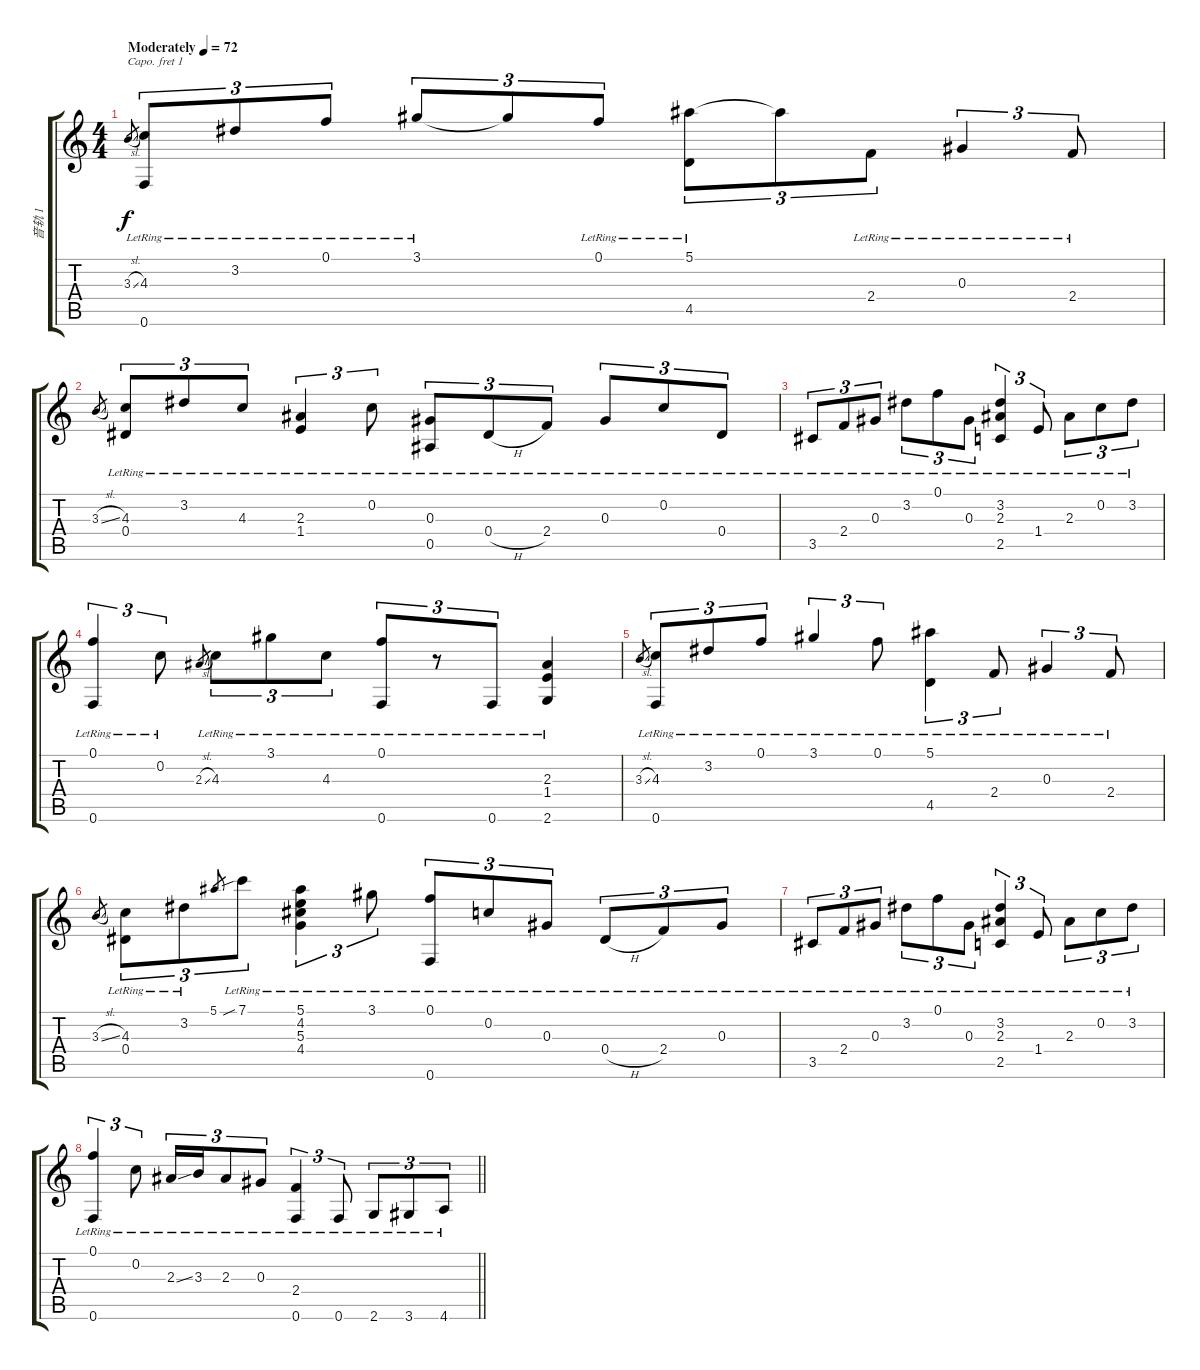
\track ("音轨 1" "音轨 1") {instrument acousticguitarsteel}
\staff {score tabs}
\capo 1
\tuning (E4 B3 G3 D3 A2 E2) {hide}
\ts (4 4)
\tempo (72 "Moderately")
\clef g2
\ks c
3.3{sl}.8{gr dy f instrument acousticguitarsteel} (4.3{lr} 0.6{lr}).8{tu (3 2)} 3.2{lr}.8{tu (3 2)} 0.1{lr}.8{tu (3 2)} 3.1{lr}.8{tu (3 2)} 3.1{t}.8{tu (3 2) beam Up} 0.1{lr}.8{tu (3 2)} (5.1{lr} 4.5{lr}).8{tu (3 2)} 5.1{t}.8{tu (3 2)} 2.4{lr}.8{tu (3 2)} 0.3{lr}.4{tu (3 2)} 2.4{lr}.8{tu (3 2)} |
3.3{sl}.8{gr} (4.3{lr} 0.4{lr}).8{tu (3 2)} 3.2{lr}.8{tu (3 2)} 4.3{lr}.8{tu (3 2)} (2.3{lr} 1.4{lr}).4{tu (3 2)} 0.2{lr}.8{tu (3 2)} (0.3{lr} 0.5{lr}).8{tu (3 2)} 0.4{h lr}.8{tu (3 2)} 2.4{lr}.8{tu (3 2)} 0.3{lr}.8{tu (3 2)} 0.2{lr}.8{tu (3 2)} 0.4{lr}.8{tu (3 2)} |
3.5{lr}.8{tu (3 2)} 2.4{lr}.8{tu (3 2)} 0.3{lr}.8{tu (3 2)} 3.2{lr}.8{tu (3 2)} 0.1{lr}.8{tu (3 2)} 0.3{lr}.8{tu (3 2)} (3.2{lr} 2.3{lr} 2.5{lr}).4{tu (3 2)} 1.4{lr}.8{tu (3 2)} 2.3{lr}.8{tu (3 2)} 0.2{lr}.8{tu (3 2)} 3.2{lr}.8{tu (3 2)} |
(0.1{lr} 0.6{lr}).4{tu (3 2)} 0.2{lr}.8{tu (3 2)} 2.3{sl}.8{gr} 4.3{lr}.8{tu (3 2)} 3.1{lr}.8{tu (3 2)} 4.3{lr}.8{tu (3 2)} (0.1{lr} 0.6{lr}).8{tu (3 2)} r.8{tu (3 2)} 0.6{lr}.8{tu (3 2)} (2.3{lr} 1.4{lr} 2.6{lr}).4 |
3.3{sl}.8{gr} (4.3{lr} 0.6{lr}).8{tu (3 2)} 3.2{lr}.8{tu (3 2)} 0.1{lr}.8{tu (3 2)} 3.1{lr}.4{tu (3 2) beam Up} 0.1{lr}.8{tu (3 2)} (5.1{lr} 4.5{lr}).4{tu (3 2)} 2.4{lr}.8{tu (3 2)} 0.3{lr}.4{tu (3 2)} 2.4{lr}.8{tu (3 2)} |
3.3{sl}.8{gr} (4.3{lr} 0.4{lr}).8{tu (3 2)} 3.2{lr}.8{tu (3 2)} 5.1.8{gr} 7.1{sib lr}.8{tu (3 2)} (5.1{lr} 4.2{lr} 5.3{lr} 4.4{lr}).4{tu (3 2)} 3.1{lr}.8{tu (3 2)} (0.1{lr} 0.6{lr}).8{tu (3 2)} 0.2{lr}.8{tu (3 2)} 0.3{lr}.8{tu (3 2)} 0.4{h lr}.8{tu (3 2)} 2.4{lr}.8{tu (3 2)} 0.3{lr}.8{tu (3 2)} |
3.5{lr}.8{tu (3 2)} 2.4{lr}.8{tu (3 2)} 0.3{lr}.8{tu (3 2)} 3.2{lr}.8{tu (3 2)} 0.1{lr}.8{tu (3 2)} 0.3{lr}.8{tu (3 2)} (3.2{lr} 2.3{lr} 2.5{lr}).4{tu (3 2)} 1.4{lr}.8{tu (3 2)} 2.3{lr}.8{tu (3 2)} 0.2{lr}.8{tu (3 2)} 3.2{lr}.8{tu (3 2)} |
\barLineRight lightlight
(0.1{lr} 0.6{lr}).4{tu (3 2)} 0.2{lr}.8{tu (3 2)} 2.3{ss lr}.16{tu (3 2)} 3.3{lr}.16{tu (3 2)} 2.3{lr}.8{tu (3 2)} 0.3{lr}.8{tu (3 2)} (2.4{lr} 0.6{lr}).4{tu (3 2)} 0.6{lr}.8{tu (3 2)} 2.6{lr}.8{tu (3 2)} 3.6{lr}.8{tu (3 2)} 4.6{lr}.8{tu (3 2)}
